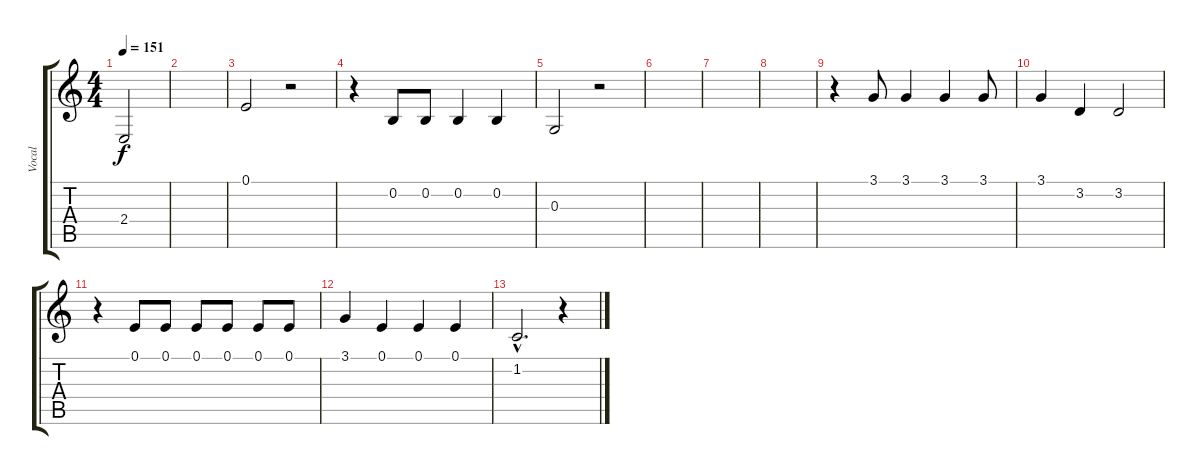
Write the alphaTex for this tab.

\track ("Vocal" "Vocal") {instrument synthstrings2}
\staff {score tabs}
\tuning (E4 B3 G3 D3 A2 E2) {hide}
\ts (4 4)
\tempo 151
\clef g2
\ks c
2.4.2{dy f} |
|
0.1.2 r.2 |
r.4 0.2.8 0.2.8 0.2.4 0.2.4 |
0.3.2 r.2 |
|
|
|
r.4 3.1.8 3.1.4 3.1.4 3.1.8 |
3.1.4 3.2.4 3.2.2 |
r.4 0.1.8 0.1.8 0.1.8 0.1.8 0.1.8 0.1.8 |
3.1.4 0.1.4 0.1.4 0.1.4 |
1.2{hac}.2{d} r.4
